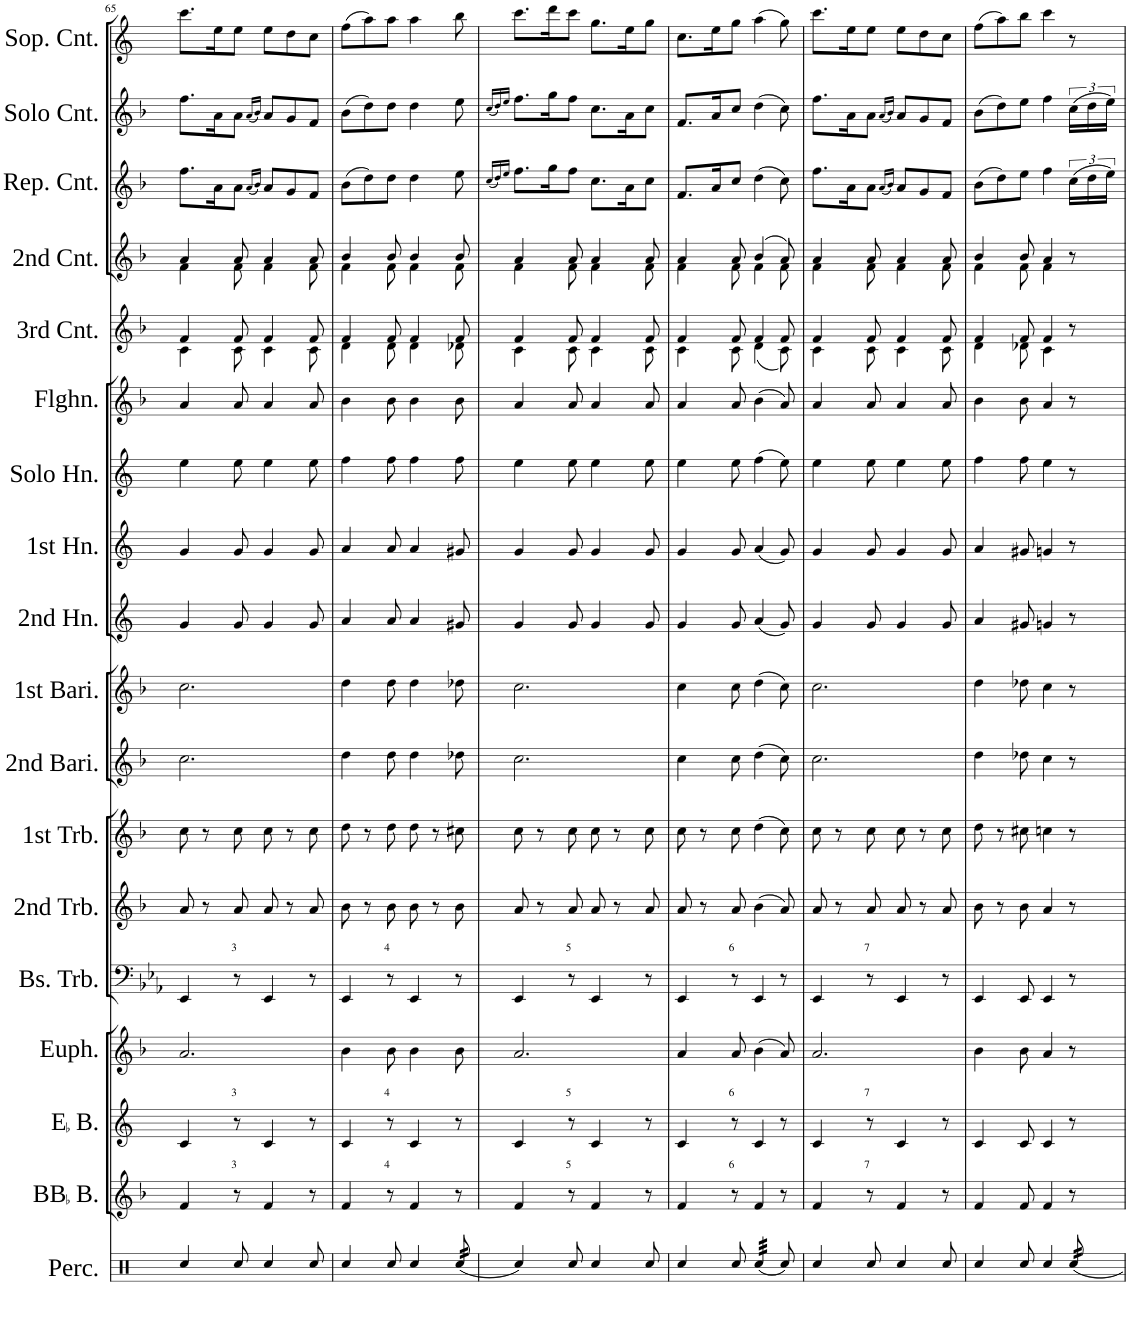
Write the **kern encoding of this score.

**kern	**kern	**kern	**kern	**kern	**kern	**kern	**kern	**kern	**kern	**kern	**kern	**kern	**kern	**kern	**kern	**kern	**kern
*part18	*part17	*part16	*part15	*part14	*part13	*part12	*part11	*part10	*part9	*part8	*part7	*part6	*part5	*part4	*part3	*part2	*part1
*staff18	*staff17	*staff16	*staff15	*staff14	*staff13	*staff12	*staff11	*staff10	*staff9	*staff8	*staff7	*staff6	*staff5	*staff4	*staff3	*staff2	*staff1
*I"Percussion (snare drum)	*I"BBaccidentalFlat Bass	*I"EaccidentalFlat Bass	*I"Euphonium	*I"Bass Trombone	*I"2nd Trombone	*I"1st Trombone	*I"2nd Baritone	*I"1st Baritone	*I"2nd Horn	*I"1st Horn	*I"Solo Horn	*I"Flugel Horn	*I"3rd Cornet	*I"2nd Cornet	*I"Repiano Cornet	*I"Solo Cornet	*I"Soprano Cornet
*I'Perc.	*I'BBaccidentalFlat B.	*I'EaccidentalFlat B.	*I'Euph.	*I'Bs. Trb.	*I'2nd Trb.	*I'1st Trb.	*I'2nd Bari.	*I'1st Bari.	*I'2nd Hn.	*I'1st Hn.	*I'Solo Hn.	*I'Flghn.	*I'3rd Cnt.	*I'2nd Cnt.	*I'Rep. Cnt.	*I'Solo Cnt.	*I'Sop. Cnt.
!!LO:PB:g=z
*clefX	*clefG2	*clefG2	*clefG2	*clefF4	*clefG2	*clefG2	*clefG2	*clefG2	*clefG2	*clefG2	*clefG2	*clefG2	*clefG2	*clefG2	*clefG2	*clefG2	*clefG2
*	*Trd15c26	*Trd12c21	*Trd8c14	*	*Trd8c14	*Trd8c14	*Trd8c14	*Trd8c14	*Trd5c9	*Trd5c9	*Trd5c9	*Trd1c2	*Trd1c2	*Trd1c2	*Trd1c2	*Trd1c2	*Trd-2c-3
*k[]	*k[b-]	*k[]	*k[b-]	*k[b-e-a-]	*k[b-]	*k[b-]	*k[b-]	*k[b-]	*k[]	*k[]	*k[]	*k[b-]	*k[b-]	*k[b-]	*k[b-]	*k[b-]	*k[]
*M6/8	*M6/8	*M6/8	*M6/8	*M6/8	*M6/8	*M6/8	*M6/8	*M6/8	*M6/8	*M6/8	*M6/8	*M6/8	*M6/8	*M6/8	*M6/8	*M6/8	*M6/8
=65	=65	=65	=65	=65	=65	=65	=65	=65	=65	=65	=65	=65	=65	=65	=65	=65	=65
*	*	*	*	*	*	*	*	*	*	*	*	*	*^	*^	*	*	*
4Rcc/	4f/	4c/	2.a/	4EE-/	8a/	8cc\	2.cc\	2.cc\	4g/	4g/	4ee\	4a/	4f/	4c\	4a/	4f\	8.ff\L	8.ff\L	8.ccc\L
.	.	.	.	.	8r	8r	.	.	.	.	.	.	.	.	.	.	.	.	.
.	.	.	.	.	.	.	.	.	.	.	.	.	.	.	.	.	16a\K	16a\K	16ee\K
!	!	!	!	!LO:TX:a:t=3	!	!	!	!	!	!	!	!	!	!	!	!	!	!	!
!	!	!LO:TX:a:t=3	!	!	!	!	!	!	!	!	!	!	!	!	!	!	!	!	!
!	!LO:TX:a:t=3	!	!	!	!	!	!	!	!	!	!	!	!	!	!	!	!	!	!
8Rcc/	8r	8r	.	8r	8a/	8cc\	.	.	8g/	8g/	8ee\	8a/	8f/	8c\	8a/	8f\	8a\J	8a\J	8ee\J
.	.	.	.	.	.	.	.	.	.	.	.	.	.	.	.	.	(16qa/LL	(16qa/LL	.
.	.	.	.	.	.	.	.	.	.	.	.	.	.	.	.	.	16qb-/JJ)	16qb-/JJ)	.
4Rcc/	4f/	4c/	.	4EE-/	8a/	8cc\	.	.	4g/	4g/	4ee\	4a/	4f/	4c\	4a/	4f\	8a/L	8a/L	8ee\L
.	.	.	.	.	8r	8r	.	.	.	.	.	.	.	.	.	.	8g/	8g/	8dd\
8Rcc/	8r	8r	.	8r	8a/	8cc\	.	.	8g/	8g/	8ee\	8a/	8f/	8c\	8a/	8f\	8f/J	8f/J	8cc\J
=66	=66	=66	=66	=66	=66	=66	=66	=66	=66	=66	=66	=66	=66	=66	=66	=66	=66	=66	=66
4Rcc/	4f/	4c/	4b-\	4EE-/	8b-\	8dd\	4dd\	4dd\	4a/	4a/	4ff\	4b-\	4f/	4d\	4b-/	4f\	(8b-\L	(8b-\L	(8ff\L
.	.	.	.	.	8r	8r	.	.	.	.	.	.	.	.	.	.	8dd\)	8dd\)	8aa\)
!	!	!	!	!LO:TX:a:t=4	!	!	!	!	!	!	!	!	!	!	!	!	!	!	!
!	!	!LO:TX:a:t=4	!	!	!	!	!	!	!	!	!	!	!	!	!	!	!	!	!
!	!LO:TX:a:t=4	!	!	!	!	!	!	!	!	!	!	!	!	!	!	!	!	!	!
8Rcc/	8r	8r	8b-\	8r	8b-\	8dd\	8dd\	8dd\	8a/	8a/	8ff\	8b-\	8f/	8d\	8b-/	8f\	8dd\J	8dd\J	8aa\J
4Rcc/	4f/	4c/	4b-\	4EE-/	8b-\	8dd\	4dd\	4dd\	4a/	4a/	4ff\	4b-\	4f/	4d\	4b-/	4f\	4dd\	4dd\	4aa\
.	.	.	.	.	8r	8r	.	.	.	.	.	.	.	.	.	.	.	.	.
*tremolo	*	*	*	*	*	*	*	*	*	*	*	*	*	*	*	*	*	*	*
(32Rcc/	8r	8r	8b-\	8r	8b-\	8cc#X\	8dd-X\	8dd-X\	8g#X/	8g#X/	8ff\	8b-\	8f/	8d-X\	8b-/	8f\	8ee\	8ee\	8bb\
(32Rcc/	.	.	.	.	.	.	.	.	.	.	.	.	.	.	.	.	.	.	.
(32Rcc/	.	.	.	.	.	.	.	.	.	.	.	.	.	.	.	.	.	.	.
(32Rcc/	.	.	.	.	.	.	.	.	.	.	.	.	.	.	.	.	.	.	.
*Xtremolo	*	*	*	*	*	*	*	*	*	*	*	*	*	*	*	*	*	*	*
=67	=67	=67	=67	=67	=67	=67	=67	=67	=67	=67	=67	=67	=67	=67	=67	=67	=67	=67	=67
.	.	.	.	.	.	.	.	.	.	.	.	.	.	.	.	.	(16qcc/LL	(16qcc/LL	.
.	.	.	.	.	.	.	.	.	.	.	.	.	.	.	.	.	16qdd/)	16qdd/)	.
.	.	.	.	.	.	.	.	.	.	.	.	.	.	.	.	.	16qee/JJ	16qee/JJ	.
4Rcc/)	4f/	4c/	2.a/	4EE-/	8a/	8cc\	2.cc\	2.cc\	4g/	4g/	4ee\	4a/	4f/	4c\	4a/	4f\	8.ff\L	8.ff\L	8.ccc\L
.	.	.	.	.	8r	8r	.	.	.	.	.	.	.	.	.	.	.	.	.
.	.	.	.	.	.	.	.	.	.	.	.	.	.	.	.	.	16gg\K	16gg\K	16ddd\K
!	!	!	!	!LO:TX:a:t=5	!	!	!	!	!	!	!	!	!	!	!	!	!	!	!
!	!	!LO:TX:a:t=5	!	!	!	!	!	!	!	!	!	!	!	!	!	!	!	!	!
!	!LO:TX:a:t=5	!	!	!	!	!	!	!	!	!	!	!	!	!	!	!	!	!	!
8Rcc/	8r	8r	.	8r	8a/	8cc\	.	.	8g/	8g/	8ee\	8a/	8f/	8c\	8a/	8f\	8ff\J	8ff\J	8ccc\J
4Rcc/	4f/	4c/	.	4EE-/	8a/	8cc\	.	.	4g/	4g/	4ee\	4a/	4f/	4c\	4a/	4f\	8.cc\L	8.cc\L	8.gg\L
.	.	.	.	.	8r	8r	.	.	.	.	.	.	.	.	.	.	.	.	.
.	.	.	.	.	.	.	.	.	.	.	.	.	.	.	.	.	16a\K	16a\K	16ee\K
8Rcc/	8r	8r	.	8r	8a/	8cc\	.	.	8g/	8g/	8ee\	8a/	8f/	8c\	8a/	8f\	8cc\J	8cc\J	8gg\J
=68	=68	=68	=68	=68	=68	=68	=68	=68	=68	=68	=68	=68	=68	=68	=68	=68	=68	=68	=68
4Rcc/	4f/	4c/	4a/	4EE-/	8a/	8cc\	4cc\	4cc\	4g/	4g/	4ee\	4a/	4f/	4c\	4a/	4f\	8.f/L	8.f/L	8.cc\L
.	.	.	.	.	8r	8r	.	.	.	.	.	.	.	.	.	.	.	.	.
.	.	.	.	.	.	.	.	.	.	.	.	.	.	.	.	.	16a/K	16a/K	16ee\K
!	!	!	!	!LO:TX:a:t=6	!	!	!	!	!	!	!	!	!	!	!	!	!	!	!
!	!	!LO:TX:a:t=6	!	!	!	!	!	!	!	!	!	!	!	!	!	!	!	!	!
!	!LO:TX:a:t=6	!	!	!	!	!	!	!	!	!	!	!	!	!	!	!	!	!	!
8Rcc/	8r	8r	8a/	8r	8a/	8cc\	8cc\	8cc\	8g/	8g/	8ee\	8a/	8f/	8c\	8a/	8f\	8cc/J	8cc/J	8gg\J
*tremolo	*	*	*	*	*	*	*	*	*	*	*	*	*	*	*	*	*	*	*
(32Rcc/LLL	4f/	4c/	(4b-\	4EE-/	(4b-\	(4dd\	(4dd\	(4dd\	(4a/	(4a/	(4ff\	(4b-\	4f/	(4d\	(4b-/	4f\	(4dd\	(4dd\	(4aa\
(32Rcc/	.	.	.	.	.	.	.	.	.	.	.	.	.	.	.	.	.	.	.
(32Rcc/	.	.	.	.	.	.	.	.	.	.	.	.	.	.	.	.	.	.	.
(32Rcc/	.	.	.	.	.	.	.	.	.	.	.	.	.	.	.	.	.	.	.
(32Rcc/	.	.	.	.	.	.	.	.	.	.	.	.	.	.	.	.	.	.	.
(32Rcc/	.	.	.	.	.	.	.	.	.	.	.	.	.	.	.	.	.	.	.
(32Rcc/	.	.	.	.	.	.	.	.	.	.	.	.	.	.	.	.	.	.	.
(32Rcc/JJJ	.	.	.	.	.	.	.	.	.	.	.	.	.	.	.	.	.	.	.
*Xtremolo	*	*	*	*	*	*	*	*	*	*	*	*	*	*	*	*	*	*	*
8Rcc/)	8r	8r	8a/)	8r	8a/)	8cc\)	8cc\)	8cc\)	8g/)	8g/)	8ee\)	8a/)	8f/	8c\)	8a/)	8f\	8cc\)	8cc\)	8gg\)
=69	=69	=69	=69	=69	=69	=69	=69	=69	=69	=69	=69	=69	=69	=69	=69	=69	=69	=69	=69
4Rcc/	4f/	4c/	2.a/	4EE-/	8a/	8cc\	2.cc\	2.cc\	4g/	4g/	4ee\	4a/	4f/	4c\	4a/	4f\	8.ff\L	8.ff\L	8.ccc\L
.	.	.	.	.	8r	8r	.	.	.	.	.	.	.	.	.	.	.	.	.
.	.	.	.	.	.	.	.	.	.	.	.	.	.	.	.	.	16a\K	16a\K	16ee\K
!	!	!	!	!LO:TX:a:t=7	!	!	!	!	!	!	!	!	!	!	!	!	!	!	!
!	!	!LO:TX:a:t=7	!	!	!	!	!	!	!	!	!	!	!	!	!	!	!	!	!
!	!LO:TX:a:t=7	!	!	!	!	!	!	!	!	!	!	!	!	!	!	!	!	!	!
8Rcc/	8r	8r	.	8r	8a/	8cc\	.	.	8g/	8g/	8ee\	8a/	8f/	8c\	8a/	8f\	8a\J	8a\J	8ee\J
.	.	.	.	.	.	.	.	.	.	.	.	.	.	.	.	.	(16qa/LL	(16qa/LL	.
.	.	.	.	.	.	.	.	.	.	.	.	.	.	.	.	.	16qb-/JJ)	16qb-/JJ)	.
4Rcc/	4f/	4c/	.	4EE-/	8a/	8cc\	.	.	4g/	4g/	4ee\	4a/	4f/	4c\	4a/	4f\	8a/L	8a/L	8ee\L
.	.	.	.	.	8r	8r	.	.	.	.	.	.	.	.	.	.	8g/	8g/	8dd\
8Rcc/	8r	8r	.	8r	8a/	8cc\	.	.	8g/	8g/	8ee\	8a/	8f/	8c\	8a/	8f\	8f/J	8f/J	8cc\J
=70	=70	=70	=70	=70	=70	=70	=70	=70	=70	=70	=70	=70	=70	=70	=70	=70	=70	=70	=70
4Rcc/	4f/	4c/	4b-\	4EE-/	8b-\	8dd\	4dd\	4dd\	4a/	4a/	4ff\	4b-\	4f/	4d\	4b-/	4f\	(8b-\L	(8b-\L	(8ff\L
.	.	.	.	.	8r	8r	.	.	.	.	.	.	.	.	.	.	8dd\)	8dd\)	8aa\)
8Rcc/	8f/	8c/	8b-\	8EE-/	8b-\	8cc#X\	8dd-X\	8dd-X\	8g#X/	8g#X/	8ff\	8b-\	8f/	8d-X\	8b-/	8f\	8ee\J	8ee\J	8bb\J
4Rcc/	4f/	4c/	4a/	4EE-/	4a/	4ccn\	4cc\	4cc\	4gn/	4gn/	4ee\	4a/	4f/	4c\	4a/	4f\	4ff\	4ff\	4ccc\
*tremolo	*	*	*	*	*	*	*	*	*	*	*	*	*	*	*	*	*	*	*
32Rcc/	8r	8r	8r	8r	8r	8r	8r	8r	8r	8r	8r	8r	8r	8ryy	8r	8ryy	(24cc\LL	(24cc\LL	8r
32Rcc/	.	.	.	.	.	.	.	.	.	.	.	.	.	.	.	.	.	.	.
.	.	.	.	.	.	.	.	.	.	.	.	.	.	.	.	.	24dd\	24dd\	.
32Rcc/	.	.	.	.	.	.	.	.	.	.	.	.	.	.	.	.	.	.	.
.	.	.	.	.	.	.	.	.	.	.	.	.	.	.	.	.	24ee\JJ)	24ee\JJ)	.
32Rcc/	.	.	.	.	.	.	.	.	.	.	.	.	.	.	.	.	.	.	.
*Xtremolo	*	*	*	*	*	*	*	*	*	*	*	*	*	*	*	*	*	*	*
*	*	*	*	*	*	*	*	*	*	*	*	*	*v	*v	*	*	*	*	*
*	*	*	*	*	*	*	*	*	*	*	*	*	*	*v	*v	*	*	*
=	=	=	=	=	=	=	=	=	=	=	=	=	=	=	=	=	=
*-	*-	*-	*-	*-	*-	*-	*-	*-	*-	*-	*-	*-	*-	*-	*-	*-	*-
